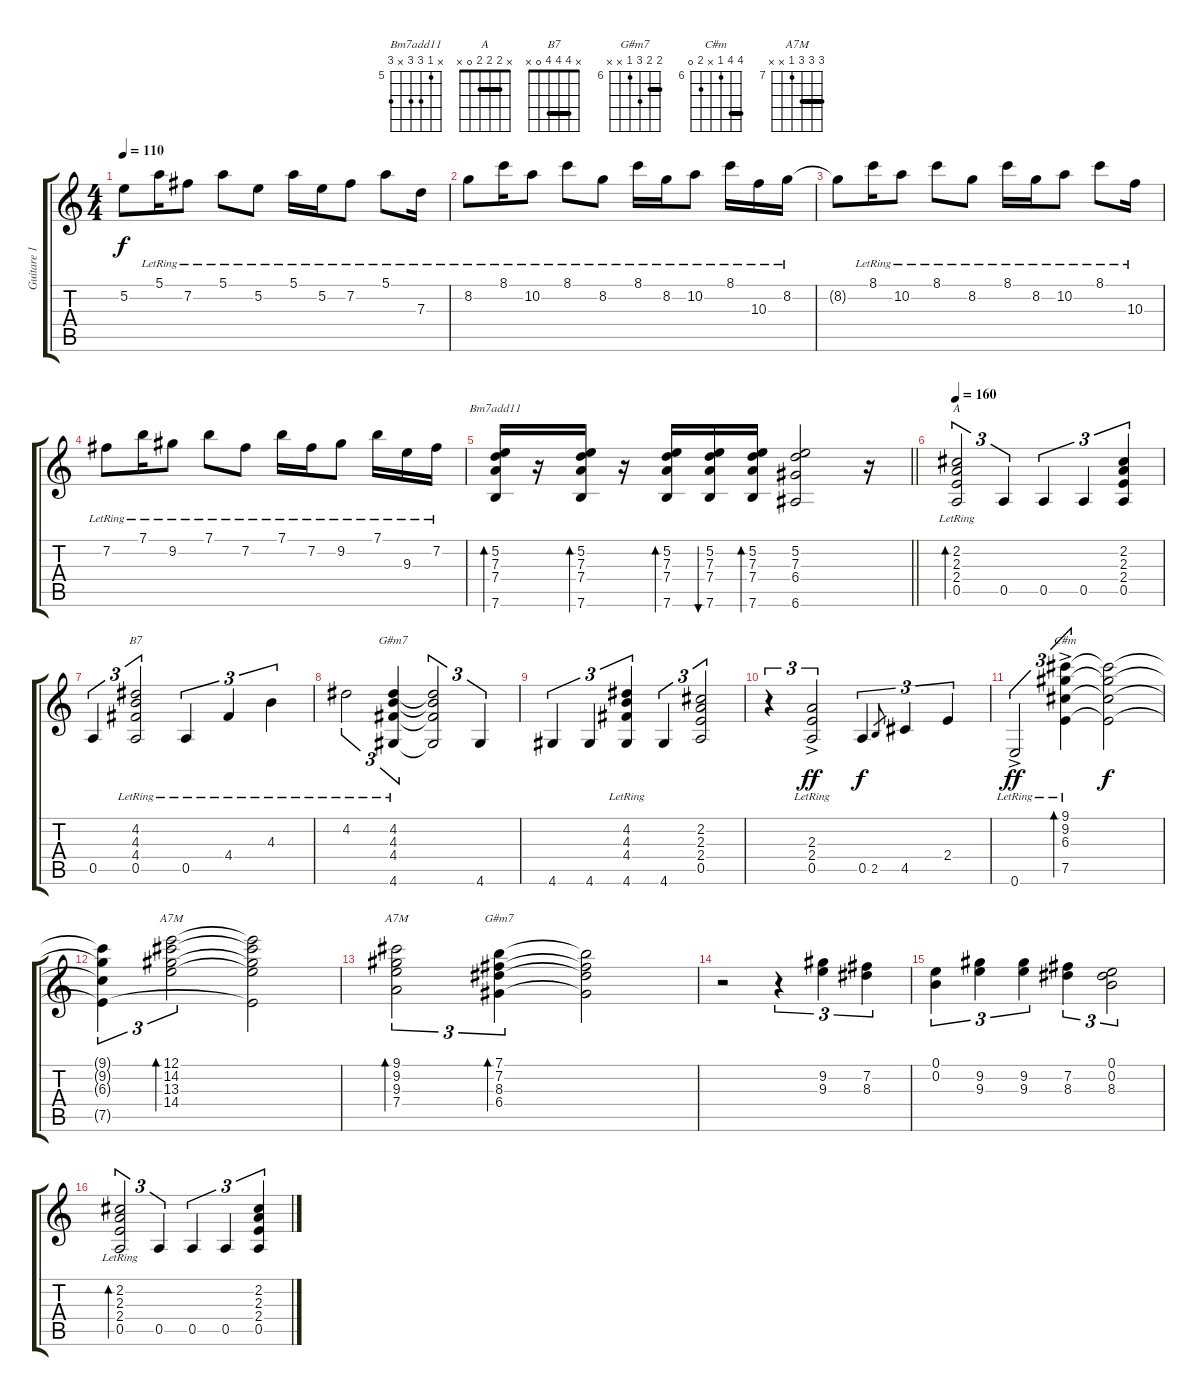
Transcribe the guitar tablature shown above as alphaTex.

\track ("Guitare 1" "Guitare 1") {instrument acousticguitarnylon}
\staff {score tabs}
\tuning (E4 B3 G3 D3 A2 E2) {hide}
\chord ("Bm7add11" x 5 7 7 x 7) {firstfret 5}
\chord ("A" x 2 2 2 0 x) {barre 2}
\chord ("B7" x 4 4 4 0 x) {barre 4}
\chord ("G#m7" x 4 4 4 x 4) {barre 4}
\chord ("C#m" 9 9 6 x 7 0) {firstfret 6 barre 9}
\chord ("A7M" 12 14 13 14 0 x) {firstfret 12}
\chord ("A7M" 9 9 9 7 x x) {firstfret 7 barre 9}
\chord ("G#m7" 7 7 8 6 x x) {firstfret 6 barre 7}
\ts (4 4)
\tempo 110
\clef g2
\ks c
5.2{t}.8{dy f} 5.1{lr}.16 7.2{lr}.8 5.1{lr}.8 5.2{lr}.8 5.1{lr}.16 5.2{lr}.16 7.2{lr}.8 5.1{lr}.8 7.3{lr}.16 |
8.2{lr}.8 8.1{lr}.16 10.2{lr}.8 8.1{lr}.8 8.2{lr}.8 8.1{lr}.16 8.2{lr}.16 10.2{lr}.8 8.1{lr}.16 10.3{lr}.16 8.2{lr}.16 |
8.2{t}.8 8.1{lr}.16 10.2{lr}.8 8.1{lr}.8 8.2{lr}.8 8.1{lr}.16 8.2{lr}.16 10.2{lr}.8 8.1{lr}.8 10.3{lr}.16 |
7.2{lr}.8 7.1{lr}.16 9.2{lr}.8 7.1{lr}.8 7.2{lr}.8 7.1{lr}.16 7.2{lr}.16 9.2{lr}.8 7.1{lr}.16 9.3{lr}.16 7.2{lr}.16 |
\barLineRight lightlight
(5.2 7.3 7.4 7.6).16{bd 60 ch "Bm7add11"} r.16 (5.2 7.3 7.4 7.6).16{bd 480} r.16 (5.2 7.3 7.4 7.6).16{bd 60} (5.2 7.3 7.4 7.6).16{bu 60} (5.2 7.3 7.4 7.6).16{bd 60} (5.2 7.3 6.4 6.6).2 r.16 |
\tempo 160
(2.2 2.3 2.4 0.5{lr}).2{tu (3 2) bd 240 ch "A"} 0.5.4{tu (3 2)} 0.5.4{tu (3 2)} 0.5.4{tu (3 2)} (2.2 2.3 2.4 0.5).4{tu (3 2)} |
0.5.4{tu (3 2)} (4.2 4.3 4.4 0.5{lr}).2{tu (3 2) ch "B7"} 0.5{lr}.4{tu (3 2)} 4.4{lr}.4{tu (3 2)} 4.3{lr}.4{tu (3 2)} |
4.2{lr}.2{tu (3 2)} (4.2 4.3 4.4 4.6{lr}).4{tu (3 2) ch "G#m7"} (4.2{t} 4.3{t} 4.4{t} 4.6{t}).2{tu (3 2)} 4.6.4{tu (3 2)} |
4.6.4{tu (3 2)} 4.6.4{tu (3 2)} (4.2 4.3 4.4 4.6{lr}).4{tu (3 2)} 4.6.4{tu (3 2)} (2.2 2.3 2.4 0.5).2{tu (3 2)} |
r.4{tu (3 2)} (2.3 2.4{lr} 0.5{ac}).2{tu (3 2) dy ff} 0.5.4{tu (3 2) dy f} 2.5.8{gr} 4.5.4{tu (3 2)} 2.4.4{tu (3 2)} |
0.6{ac lr}.2{tu (3 2) dy ff} (9.1 9.2 6.3 7.5{ac lr}).4{tu (3 2) bd 240 ch "C#m"} (9.1{t} 9.2{t} 6.3{t} 7.5{t}).2{dy f} |
(9.1{t} 9.2{t} 6.3{t} 7.5{t}).4{tu (3 2)} (12.1 14.2 13.3 14.4).2{tu (3 2) bd 240 ch "A7M"} (12.1{t} 14.2{t} 13.3{t} 14.4{t} 7.5{t}).2 |
(9.1 9.2 9.3 7.4).2{tu (3 2) bd 240 ch "A7M"} (7.1 7.2 8.3 6.4).4{tu (3 2) bd 240 ch "G#m7"} (7.1{t} 7.2{t} 8.3{t} 6.4{t}).2 |
r.2 r.4{tu (3 2)} (9.2 9.3).4{tu (3 2)} (7.2 8.3).4{tu (3 2)} |
(0.1 0.2).4{tu (3 2)} (9.2 9.3).4{tu (3 2)} (9.2 9.3).4{tu (3 2)} (7.2 8.3).4{tu (3 2)} (0.1 0.2 8.3).2{tu (3 2)} |
(2.2 2.3 2.4 0.5{lr}).2{tu (3 2) bd 240} 0.5.4{tu (3 2)} 0.5.4{tu (3 2)} 0.5.4{tu (3 2)} (2.2 2.3 2.4 0.5).4{tu (3 2)}
